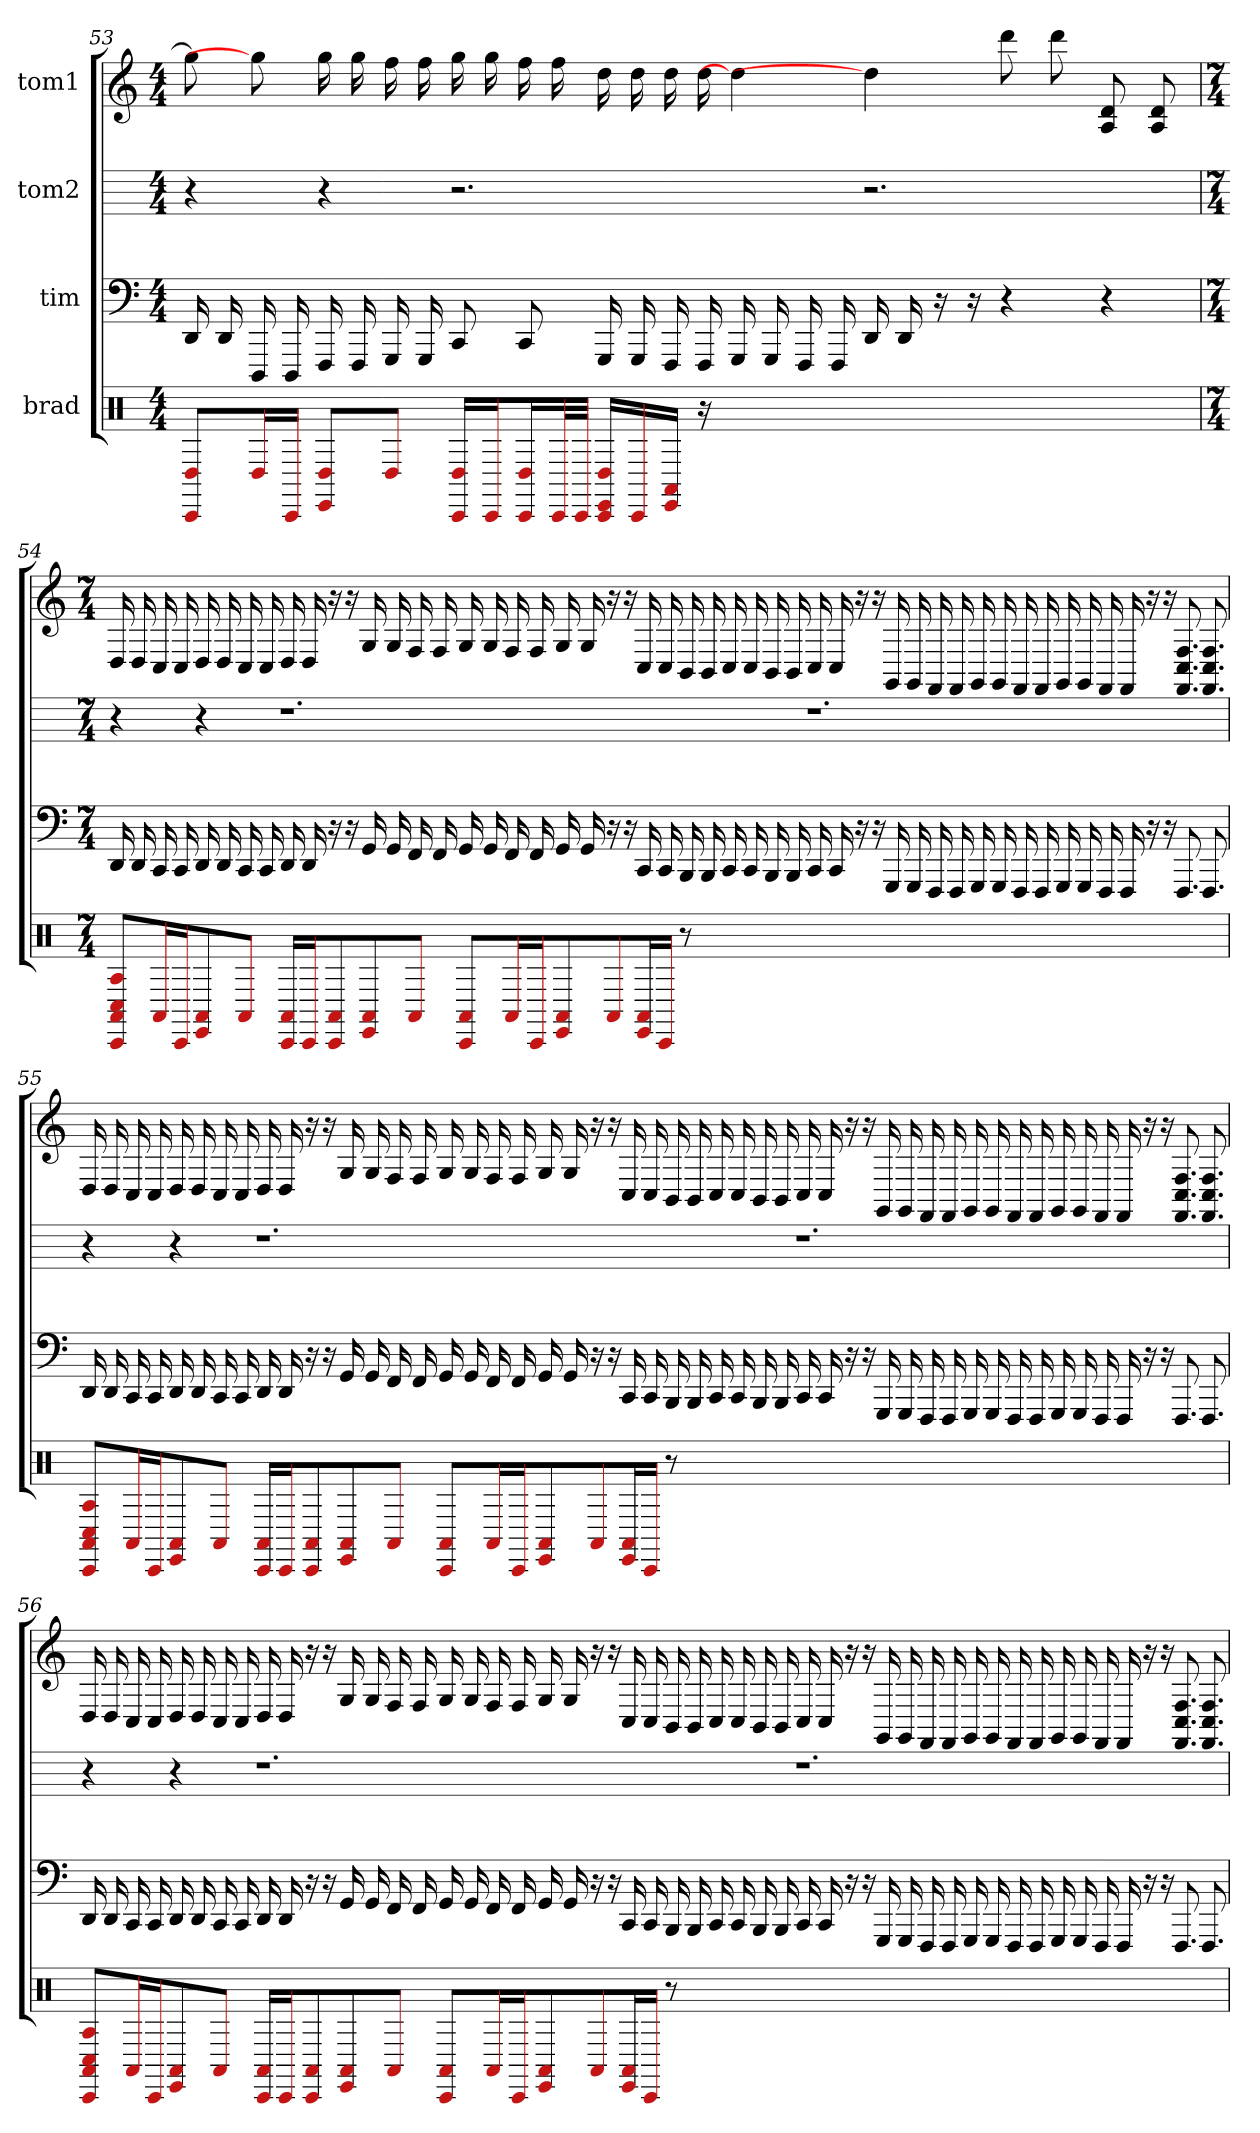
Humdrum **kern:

**kern	**kern	**kern	**kern
*part4	*part3	*part2	*part1
*staff4	*staff3	*staff2	*staff1
*I"brad	*I"tim	*I"tom2	*I"tom1
*clefX	*	*	*
*k[]	*k[]	*k[]	*k[]
*M4/4	*M4/4	*M4/4	*M4/4
=53	=53	=53	=53
8D#/ 8CC/L	16DD	4r	8gg]
.	16DD	.	.
16D#/L	16DDD	.	8gg]
16CC/JJ	16DDD	.	.
8D#/ 8EE/L	16FFF	4r	16gg
.	16FFF	.	16gg
8D#/J	16GGG	.	16ff
.	16GGG	.	16ff
16D#/ 16CC/LL	8CC	2.r	16gg
16CC/J	.	.	16gg
16D#/ 16CC/L	8CC	.	16ff
32CC/L	.	.	16ff
32CC/JJJ	.	.	.
16D#/ 16EE/ 16CC/LL	16GGG	.	16dd
16CC/	16GGG	.	16dd
16AA#/ 16EE/JJ	16FFF	.	16dd
16r	16FFF	.	16dd
1ryy	16GGG	.	4dd]
.	16GGG	.	.
.	16FFF	.	.
.	16FFF	.	.
.	16DD	2.r	4dd]
.	16DD	.	.
.	16r	.	.
.	16r	.	.
.	4r	.	8ddd
.	.	.	8ddd
.	4r	.	8d 8A
.	.	.	8d 8A
=54	=54	=54	=54
*M7/4	*M7/4	*M7/4	*M7/4
8A/ 8C#/ 8AA#/ 8CC/L	16DD	4r	16D
.	16DD	.	16D
16AA#/L	16CC	.	16C
16CC/J	16CC	.	16C
8AA#/ 8EE/	16DD	4r	16D
.	16DD	.	16D
8AA#/J	16CC	.	16C
.	16CC	.	16C
16AA#/ 16CC/LL	16DD	1.r	16D
16CC/J	16DD	.	16D
8AA#/ 8CC/	16r	.	16r
.	16r	.	16r
8AA#/ 8EE/	16GG	.	16G
.	16GG	.	16G
8AA#/J	16FF	.	16F
.	16FF	.	16F
8AA#/ 8CC/L	16GG	.	16G
.	16GG	.	16G
16AA#/L	16FF	.	16F
16CC/J	16FF	.	16F
8AA#/ 8EE/	16GG	.	16G
.	16GG	.	16G
8AA#/	16r	.	16r
.	16r	.	16r
16AA#/ 16EE/L	16CC	.	16C
16CC/JJ	16CC	.	16C
8r	16BBB	.	16BB
.	16BBB	.	16BB
1..ryy	16CC	.	16C
.	16CC	.	16C
.	16BBB	.	16BB
.	16BBB	.	16BB
.	16CC	1.r	16C
.	16CC	.	16C
.	16r	.	16r
.	16r	.	16r
.	16GGG	.	16GG
.	16GGG	.	16GG
.	16FFF	.	16FF
.	16FFF	.	16FF
.	16GGG	.	16GG
.	16GGG	.	16GG
.	16FFF	.	16FF
.	16FFF	.	16FF
.	16GGG	.	16GG
.	16GGG	.	16GG
.	16FFF	.	16FF
.	16FFF	.	16FF
.	16r	.	16r
.	16r	.	16r
.	8.FFF	.	8.F 8.C 8.FF
.	8.FFF	.	8.F 8.C 8.FF
=55	=55	=55	=55
8A/ 8C#/ 8AA#/ 8CC/L	16DD	4r	16D
.	16DD	.	16D
16AA#/L	16CC	.	16C
16CC/J	16CC	.	16C
8AA#/ 8EE/	16DD	4r	16D
.	16DD	.	16D
8AA#/J	16CC	.	16C
.	16CC	.	16C
16AA#/ 16CC/LL	16DD	1.r	16D
16CC/J	16DD	.	16D
8AA#/ 8CC/	16r	.	16r
.	16r	.	16r
8AA#/ 8EE/	16GG	.	16G
.	16GG	.	16G
8AA#/J	16FF	.	16F
.	16FF	.	16F
8AA#/ 8CC/L	16GG	.	16G
.	16GG	.	16G
16AA#/L	16FF	.	16F
16CC/J	16FF	.	16F
8AA#/ 8EE/	16GG	.	16G
.	16GG	.	16G
8AA#/	16r	.	16r
.	16r	.	16r
16AA#/ 16EE/L	16CC	.	16C
16CC/JJ	16CC	.	16C
8r	16BBB	.	16BB
.	16BBB	.	16BB
1..ryy	16CC	.	16C
.	16CC	.	16C
.	16BBB	.	16BB
.	16BBB	.	16BB
.	16CC	1.r	16C
.	16CC	.	16C
.	16r	.	16r
.	16r	.	16r
.	16GGG	.	16GG
.	16GGG	.	16GG
.	16FFF	.	16FF
.	16FFF	.	16FF
.	16GGG	.	16GG
.	16GGG	.	16GG
.	16FFF	.	16FF
.	16FFF	.	16FF
.	16GGG	.	16GG
.	16GGG	.	16GG
.	16FFF	.	16FF
.	16FFF	.	16FF
.	16r	.	16r
.	16r	.	16r
.	8.FFF	.	8.F 8.C 8.FF
.	8.FFF	.	8.F 8.C 8.FF
=56	=56	=56	=56
8A/ 8C#/ 8AA#/ 8CC/L	16DD	4r	16D
.	16DD	.	16D
16AA#/L	16CC	.	16C
16CC/J	16CC	.	16C
8AA#/ 8EE/	16DD	4r	16D
.	16DD	.	16D
8AA#/J	16CC	.	16C
.	16CC	.	16C
16AA#/ 16CC/LL	16DD	1.r	16D
16CC/J	16DD	.	16D
8AA#/ 8CC/	16r	.	16r
.	16r	.	16r
8AA#/ 8EE/	16GG	.	16G
.	16GG	.	16G
8AA#/J	16FF	.	16F
.	16FF	.	16F
8AA#/ 8CC/L	16GG	.	16G
.	16GG	.	16G
16AA#/L	16FF	.	16F
16CC/J	16FF	.	16F
8AA#/ 8EE/	16GG	.	16G
.	16GG	.	16G
8AA#/	16r	.	16r
.	16r	.	16r
16AA#/ 16EE/L	16CC	.	16C
16CC/JJ	16CC	.	16C
8r	16BBB	.	16BB
.	16BBB	.	16BB
1..ryy	16CC	.	16C
.	16CC	.	16C
.	16BBB	.	16BB
.	16BBB	.	16BB
.	16CC	1.r	16C
.	16CC	.	16C
.	16r	.	16r
.	16r	.	16r
.	16GGG	.	16GG
.	16GGG	.	16GG
.	16FFF	.	16FF
.	16FFF	.	16FF
.	16GGG	.	16GG
.	16GGG	.	16GG
.	16FFF	.	16FF
.	16FFF	.	16FF
.	16GGG	.	16GG
.	16GGG	.	16GG
.	16FFF	.	16FF
.	16FFF	.	16FF
.	16r	.	16r
.	16r	.	16r
.	8.FFF	.	8.F 8.C 8.FF
.	8.FFF	.	8.F 8.C 8.FF
=	=	=	=
*-	*-	*-	*-
